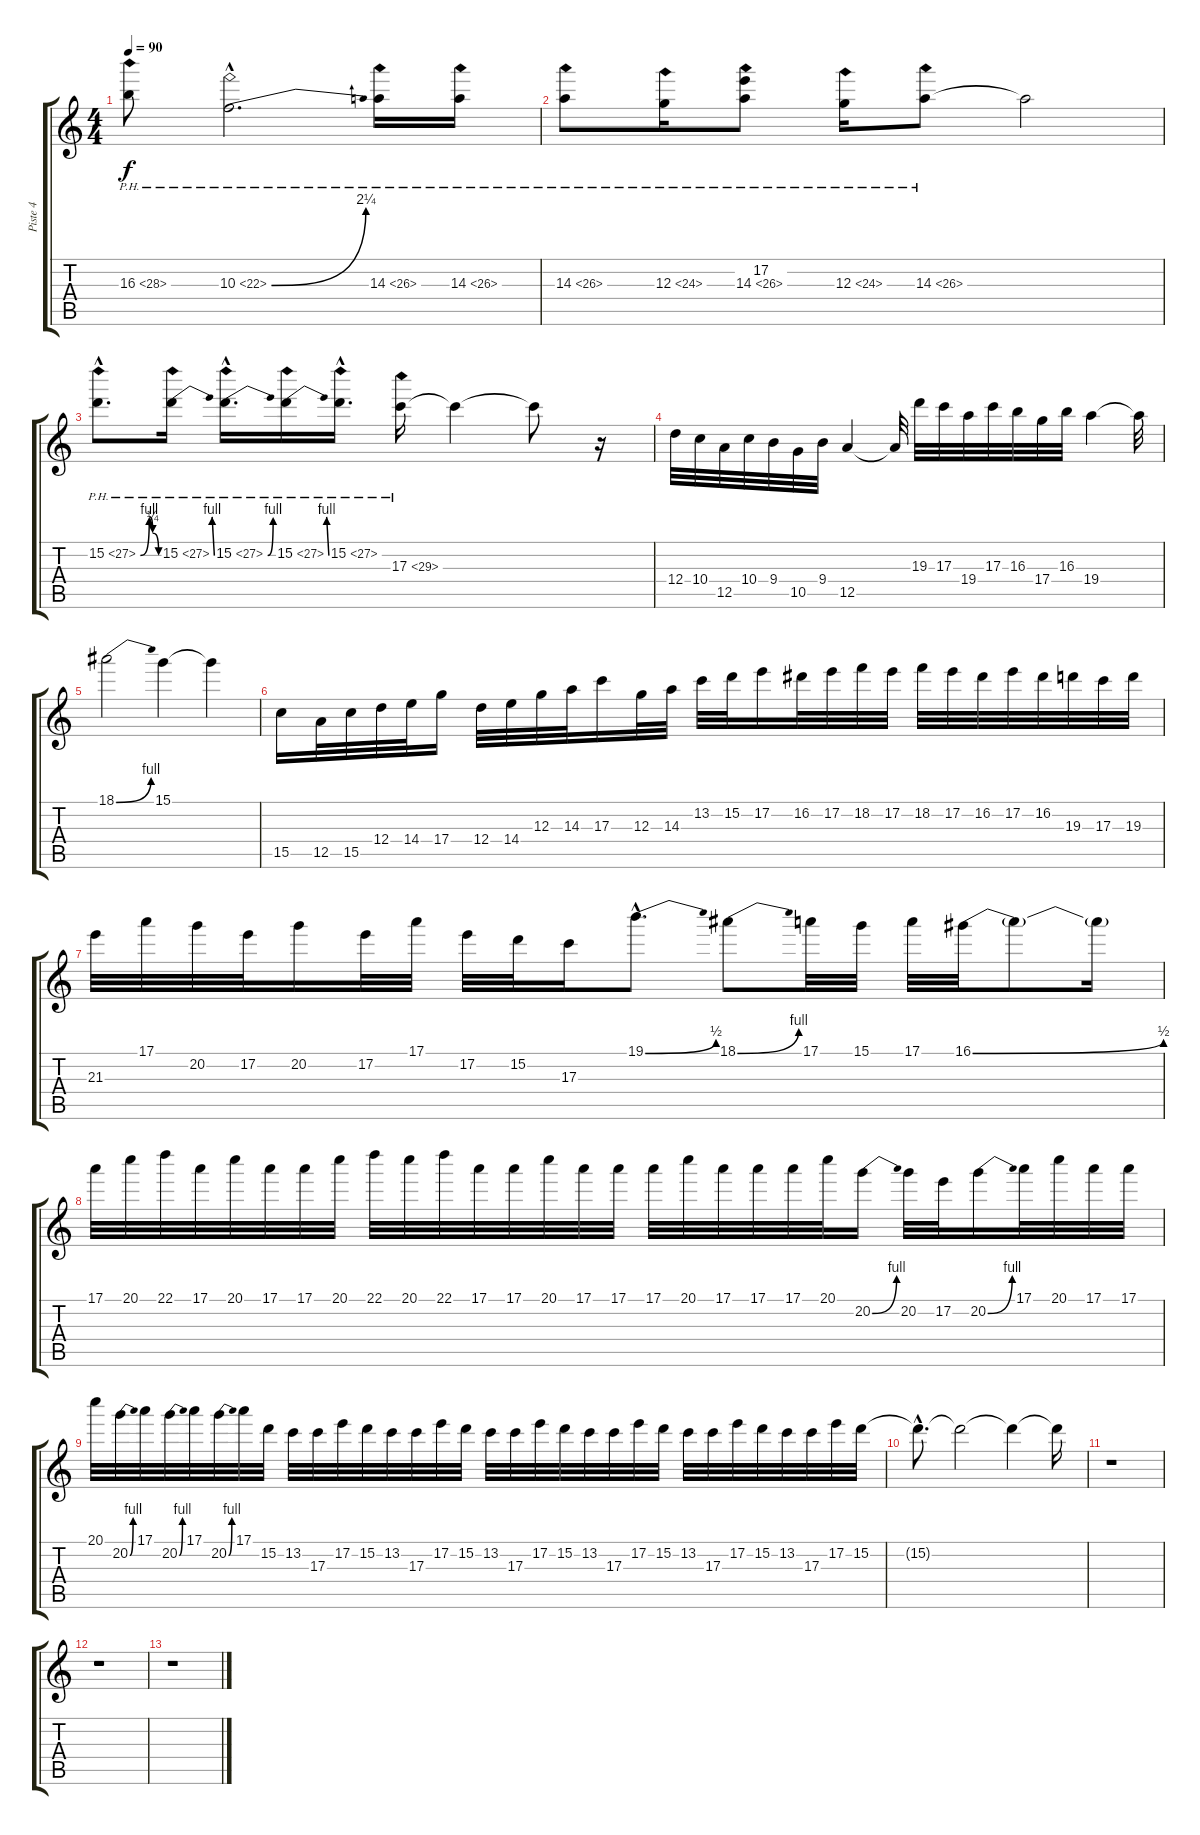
\track ("Piste 4" "Piste 4") {instrument overdrivenguitar}
\staff {score tabs}
\tuning (E4 B3 G3 D3 A2 E2) {hide}
\ts (4 4)
\tempo 90
\clef g2
\ks c
16.3{ph 12}.8{dy f} 10.3{be (bend 0 0 60 9) ph 12 hac}.2{d} 14.3{ph 12}.16 14.3{ph 12}.16 |
14.3{ph 12}.8 12.3{ph 12}.16 (17.2{t} 14.3{ph 12}).8 12.3{ph 12}.16 14.3{ph 12}.8 14.3{t}.2 |
15.2{be (custom 0 0 29 4 40 1 60 0) ph 12 hac}.8{d} 15.2{be (bend 0 0 60 4) ph 12}.16 15.2{be (bend 0 0 60 4) ph 12 hac}.16{d} 15.2{be (bend 0 0 60 4) ph 12}.16 15.2{ph 12 hac}.16{d} 17.3{ph 12}.16 17.3{t}.4 17.3{t}.8 r.16 |
12.4.32 10.4.32 12.5.32 10.4.32 9.4.32 10.5.32 9.4.32 12.5.4 12.5{t}.32 19.3.32 17.3.32 19.4.32 17.3.32 16.3.32 17.4.32 16.3.32 19.4.4 19.4{t}.32 |
18.1{be (bend 0 0 60 4)}.2 15.1.4 15.1{t}.4 |
15.5.16 12.5.32 15.5.32 12.4.32 14.4.32 17.4.16 12.4.32 14.4.32 12.3.32 14.3.32 17.3.16 12.3.32 14.3.32 13.2.32 15.2.32 17.2.16 16.2.32 17.2.32 18.2.32 17.2.32 18.2.32 17.2.32 16.2.32 17.2.32 16.2.32 19.3.32 17.3.32 19.3.32 |
21.3.32 17.1.32 20.2.32 17.2.32 20.2.16 17.2.32 17.1.32 17.2.32 15.2.32 17.3.16 19.1{be (bend 0 0 60 2) hac}.8{d} 18.1{be (bend 0 0 60 4)}.8 17.1.32 15.1.32 17.1.32 16.1{be (bend 0 0 60 2)}.32 16.1{t}.8 16.1{t}.16 |
17.1.32 20.1.32 22.1.32 17.1.32 20.1.32 17.1.32 17.1.32 20.1.32 22.1.32 20.1.32 22.1.32 17.1.32 17.1.32 20.1.32 17.1.32 17.1.32 17.1.32 20.1.32 17.1.32 17.1.32 17.1.32 20.1.32 20.2{be (bend 0 0 60 4)}.16 20.2.32 17.2.32 20.2{be (bend 0 0 60 4)}.16 17.1.32 20.1.32 17.1.32 17.1.32 |
20.1.32 20.2{be (bend 0 0 60 4)}.32 17.1.32 20.2{be (bend 0 0 60 4)}.32 17.1.32 20.2{be (bend 0 0 60 4)}.32 17.1.32 15.2.32 13.2.32 17.3.32 17.2.32 15.2.32 13.2.32 17.3.32 17.2.32 15.2.32 13.2.32 17.3.32 17.2.32 15.2.32 13.2.32 17.3.32 17.2.32 15.2.32 13.2.32 17.3.32 17.2.32 15.2.32 13.2.32 17.3.32 17.2.32 15.2.32 |
15.2{hac t}.8{d} 15.2{t}.2 15.2{t}.4 15.2{t}.16 |
r.1 |
r.1 |
r.1
